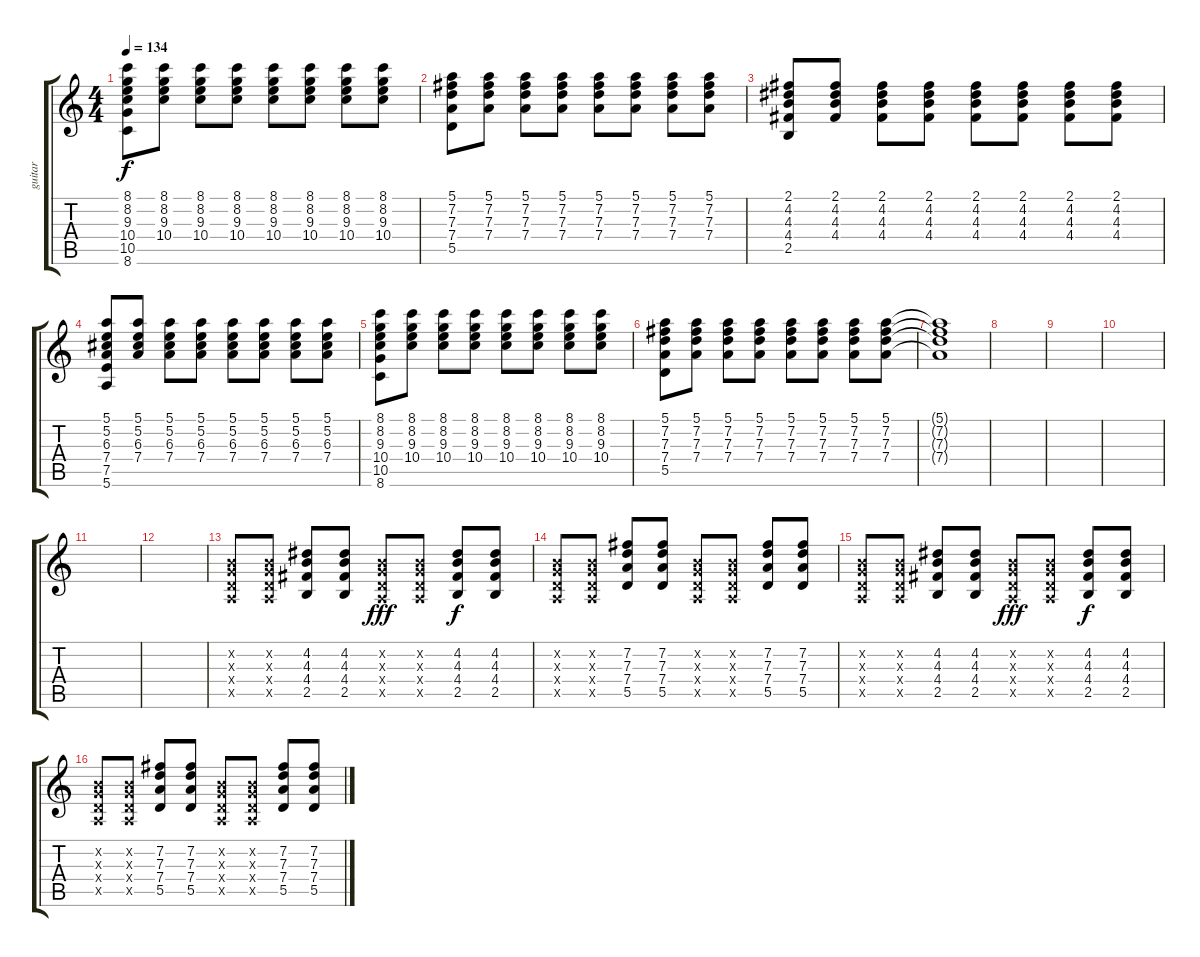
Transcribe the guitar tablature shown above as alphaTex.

\track ("guitar" "guitar") {instrument distortionguitar}
\staff {score tabs}
\tuning (E4 B3 G3 D3 A2 E2) {hide}
\ts (4 4)
\tempo 134
\clef g2
\ks c
(8.1 8.2 9.3 10.4 10.5 8.6).8{dy f} (8.1 8.2 9.3 10.4).8 (8.1 8.2 9.3 10.4).8 (8.1 8.2 9.3 10.4).8 (8.1 8.2 9.3 10.4).8 (8.1 8.2 9.3 10.4).8 (8.1 8.2 9.3 10.4).8 (8.1 8.2 9.3 10.4).8 |
(5.1 7.2 7.3 7.4 5.5).8 (5.1 7.2 7.3 7.4).8 (5.1 7.2 7.3 7.4).8 (5.1 7.2 7.3 7.4).8 (5.1 7.2 7.3 7.4).8 (5.1 7.2 7.3 7.4).8 (5.1 7.2 7.3 7.4).8 (5.1 7.2 7.3 7.4).8 |
(2.1 4.2 4.3 4.4 2.5).8 (2.1 4.2 4.3 4.4).8 (2.1 4.2 4.3 4.4).8 (2.1 4.2 4.3 4.4).8 (2.1 4.2 4.3 4.4).8 (2.1 4.2 4.3 4.4).8 (2.1 4.2 4.3 4.4).8 (2.1 4.2 4.3 4.4).8 |
(5.1 5.2 6.3 7.4 7.5 5.6).8 (5.1 5.2 6.3 7.4).8 (5.1 5.2 6.3 7.4).8 (5.1 5.2 6.3 7.4).8 (5.1 5.2 6.3 7.4).8 (5.1 5.2 6.3 7.4).8 (5.1 5.2 6.3 7.4).8 (5.1 5.2 6.3 7.4).8 |
(8.1 8.2 9.3 10.4 10.5 8.6).8 (8.1 8.2 9.3 10.4).8 (8.1 8.2 9.3 10.4).8 (8.1 8.2 9.3 10.4).8 (8.1 8.2 9.3 10.4).8 (8.1 8.2 9.3 10.4).8 (8.1 8.2 9.3 10.4).8 (8.1 8.2 9.3 10.4).8 |
(5.1 7.2 7.3 7.4 5.5).8 (5.1 7.2 7.3 7.4).8 (5.1 7.2 7.3 7.4).8 (5.1 7.2 7.3 7.4).8 (5.1 7.2 7.3 7.4).8 (5.1 7.2 7.3 7.4).8 (5.1 7.2 7.3 7.4).8 (5.1 7.2 7.3 7.4).8 |
(5.1{t} 7.2{t} 7.3{t} 7.4{t}).1{volume 5} |
|
|
|
|
|
(0.2{x} 0.3{x} 0.4{x} 0.5{x}).8 (0.2{x} 0.3{x} 0.4{x} 0.5{x}).8 (4.2 4.3 4.4 2.5).8 (4.2 4.3 4.4 2.5).8 (0.2{x} 0.3{x} 0.4{x} 0.5{x}).8{dy fff} (0.2{x} 0.3{x} 0.4{x} 0.5{x}).8 (4.2 4.3 4.4 2.5).8{dy f} (4.2 4.3 4.4 2.5).8 |
(0.2{x} 0.3{x} 0.4{x} 0.5{x}).8 (0.2{x} 0.3{x} 0.4{x} 0.5{x}).8 (7.2 7.3 7.4 5.5).8 (7.2 7.3 7.4 5.5).8 (0.2{x} 0.3{x} 0.4{x} 0.5{x}).8 (0.2{x} 0.3{x} 0.4{x} 0.5{x}).8 (7.2 7.3 7.4 5.5).8 (7.2 7.3 7.4 5.5).8 |
(0.2{x} 0.3{x} 0.4{x} 0.5{x}).8 (0.2{x} 0.3{x} 0.4{x} 0.5{x}).8 (4.2 4.3 4.4 2.5).8 (4.2 4.3 4.4 2.5).8 (0.2{x} 0.3{x} 0.4{x} 0.5{x}).8{dy fff} (0.2{x} 0.3{x} 0.4{x} 0.5{x}).8 (4.2 4.3 4.4 2.5).8{dy f} (4.2 4.3 4.4 2.5).8 |
(0.2{x} 0.3{x} 0.4{x} 0.5{x}).8 (0.2{x} 0.3{x} 0.4{x} 0.5{x}).8 (7.2 7.3 7.4 5.5).8 (7.2 7.3 7.4 5.5).8 (0.2{x} 0.3{x} 0.4{x} 0.5{x}).8 (0.2{x} 0.3{x} 0.4{x} 0.5{x}).8 (7.2 7.3 7.4 5.5).8 (7.2 7.3 7.4 5.5).8
